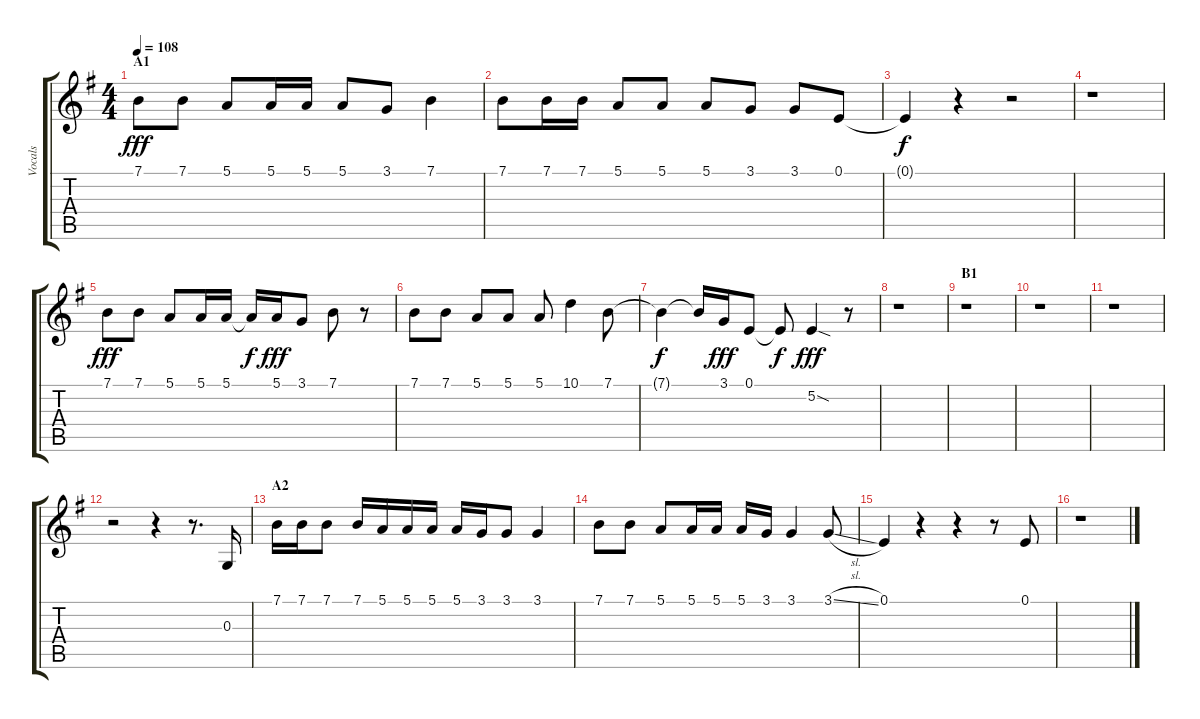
\track ("Vocals" "Vocals") {instrument lead6voice}
\staff {score tabs}
\tuning (E4 B3 G3 D3 A2 E2) {hide}
\ts (4 4)
\section ("" "A1")
\tempo 108
\clef g2
\ks g
7.1.8{dy fff} 7.1.8 5.1.8 5.1.16 5.1.16 5.1.8 3.1.8 7.1.4 |
7.1.8 7.1.16 7.1.16 5.1.8 5.1.8 5.1.8 3.1.8 3.1.8 0.1.8 |
0.1{t}.4{dy f} r.4 r.2 |
r.1 |
7.1.8{dy fff} 7.1.8 5.1.8 5.1.16 5.1.16 5.1{t}.16{dy f} 5.1.16{dy fff} 3.1.8 7.1.8 r.8 |
7.1.8 7.1.8 5.1.8 5.1.8 5.1.8 10.1.4 7.1.8 |
7.1{t}.4{dy f} 7.1{t}.16 3.1.16{dy fff} 0.1.8 0.1{t}.8{dy f} 5.2{sod}.4{dy fff} r.8 |
r.1 |
\section ("" "B1")
r.1 |
r.1 |
r.1 |
r.2 r.4 r.8{d} 0.3.16 |
\section ("" "A2")
7.1.16 7.1.16 7.1.8 7.1.16 5.1.16 5.1.16 5.1.16 5.1.16 3.1.16 3.1.8 3.1.4 |
7.1.8 7.1.8 5.1.8 5.1.16 5.1.16 5.1.16 3.1.16 3.1.4 3.1{sl}.8 |
0.1.4 r.4 r.4 r.8 0.1.8 |
r.1
